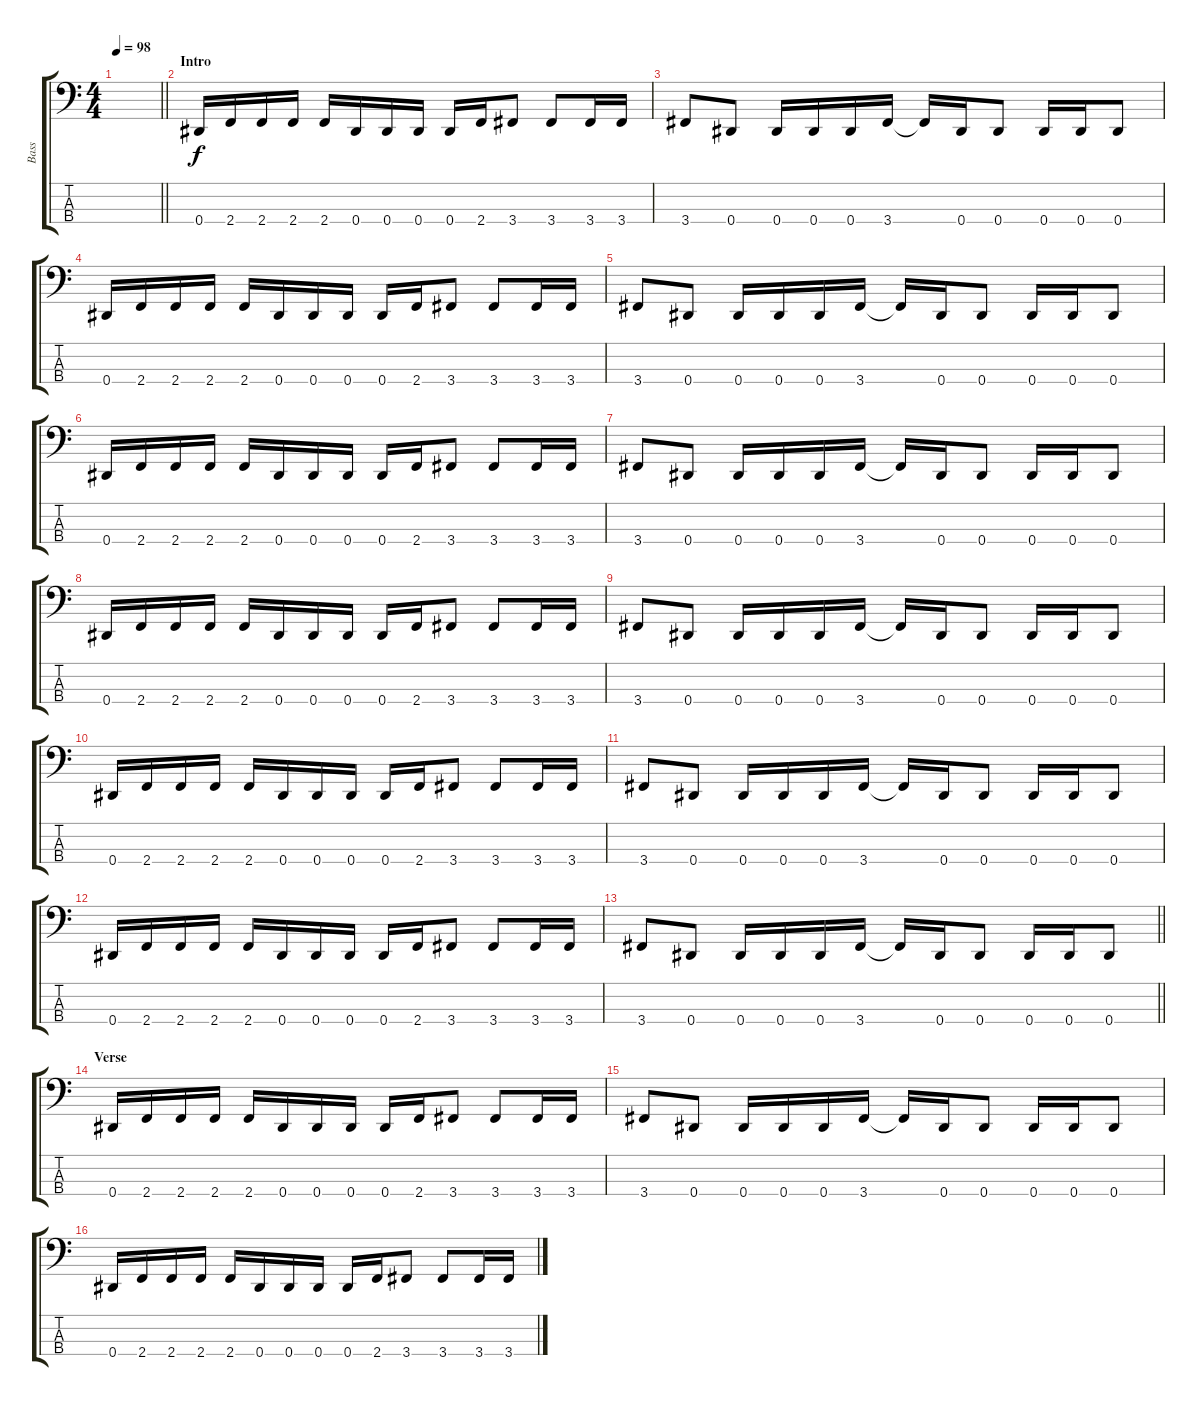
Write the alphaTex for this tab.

\track ("Bass" "Bass") {instrument electricbasspick}
\staff {score tabs}
\tuning (Gb2 Db2 Ab1 Eb1) {hide}
\ts (4 4)
\tempo 98
\clef f4
\barLineRight lightlight
\ks c
|
\section ("" "Intro")
0.4.16 2.4.16 2.4.16 2.4.16 2.4.16 0.4.16 0.4.16 0.4.16 0.4.16 2.4.16 3.4.8 3.4.8 3.4.16 3.4.16 |
3.4.8 0.4.8 0.4.16 0.4.16 0.4.16 3.4.16 3.4{t}.16 0.4.16 0.4.8 0.4.16 0.4.16 0.4.8 |
0.4.16 2.4.16 2.4.16 2.4.16 2.4.16 0.4.16 0.4.16 0.4.16 0.4.16 2.4.16 3.4.8 3.4.8 3.4.16 3.4.16 |
3.4.8 0.4.8 0.4.16 0.4.16 0.4.16 3.4.16 3.4{t}.16 0.4.16 0.4.8 0.4.16 0.4.16 0.4.8 |
0.4.16 2.4.16 2.4.16 2.4.16 2.4.16 0.4.16 0.4.16 0.4.16 0.4.16 2.4.16 3.4.8 3.4.8 3.4.16 3.4.16 |
3.4.8 0.4.8 0.4.16 0.4.16 0.4.16 3.4.16 3.4{t}.16 0.4.16 0.4.8 0.4.16 0.4.16 0.4.8 |
0.4.16 2.4.16 2.4.16 2.4.16 2.4.16 0.4.16 0.4.16 0.4.16 0.4.16 2.4.16 3.4.8 3.4.8 3.4.16 3.4.16 |
3.4.8 0.4.8 0.4.16 0.4.16 0.4.16 3.4.16 3.4{t}.16 0.4.16 0.4.8 0.4.16 0.4.16 0.4.8 |
0.4.16 2.4.16 2.4.16 2.4.16 2.4.16 0.4.16 0.4.16 0.4.16 0.4.16 2.4.16 3.4.8 3.4.8 3.4.16 3.4.16 |
3.4.8 0.4.8 0.4.16 0.4.16 0.4.16 3.4.16 3.4{t}.16 0.4.16 0.4.8 0.4.16 0.4.16 0.4.8 |
0.4.16 2.4.16 2.4.16 2.4.16 2.4.16 0.4.16 0.4.16 0.4.16 0.4.16 2.4.16 3.4.8 3.4.8 3.4.16 3.4.16 |
\barLineRight lightlight
3.4.8 0.4.8 0.4.16 0.4.16 0.4.16 3.4.16 3.4{t}.16 0.4.16 0.4.8 0.4.16 0.4.16 0.4.8 |
\section ("" "Verse")
0.4.16 2.4.16 2.4.16 2.4.16 2.4.16 0.4.16 0.4.16 0.4.16 0.4.16 2.4.16 3.4.8 3.4.8 3.4.16 3.4.16 |
3.4.8 0.4.8 0.4.16 0.4.16 0.4.16 3.4.16 3.4{t}.16 0.4.16 0.4.8 0.4.16 0.4.16 0.4.8 |
0.4.16 2.4.16 2.4.16 2.4.16 2.4.16 0.4.16 0.4.16 0.4.16 0.4.16 2.4.16 3.4.8 3.4.8 3.4.16 3.4.16
